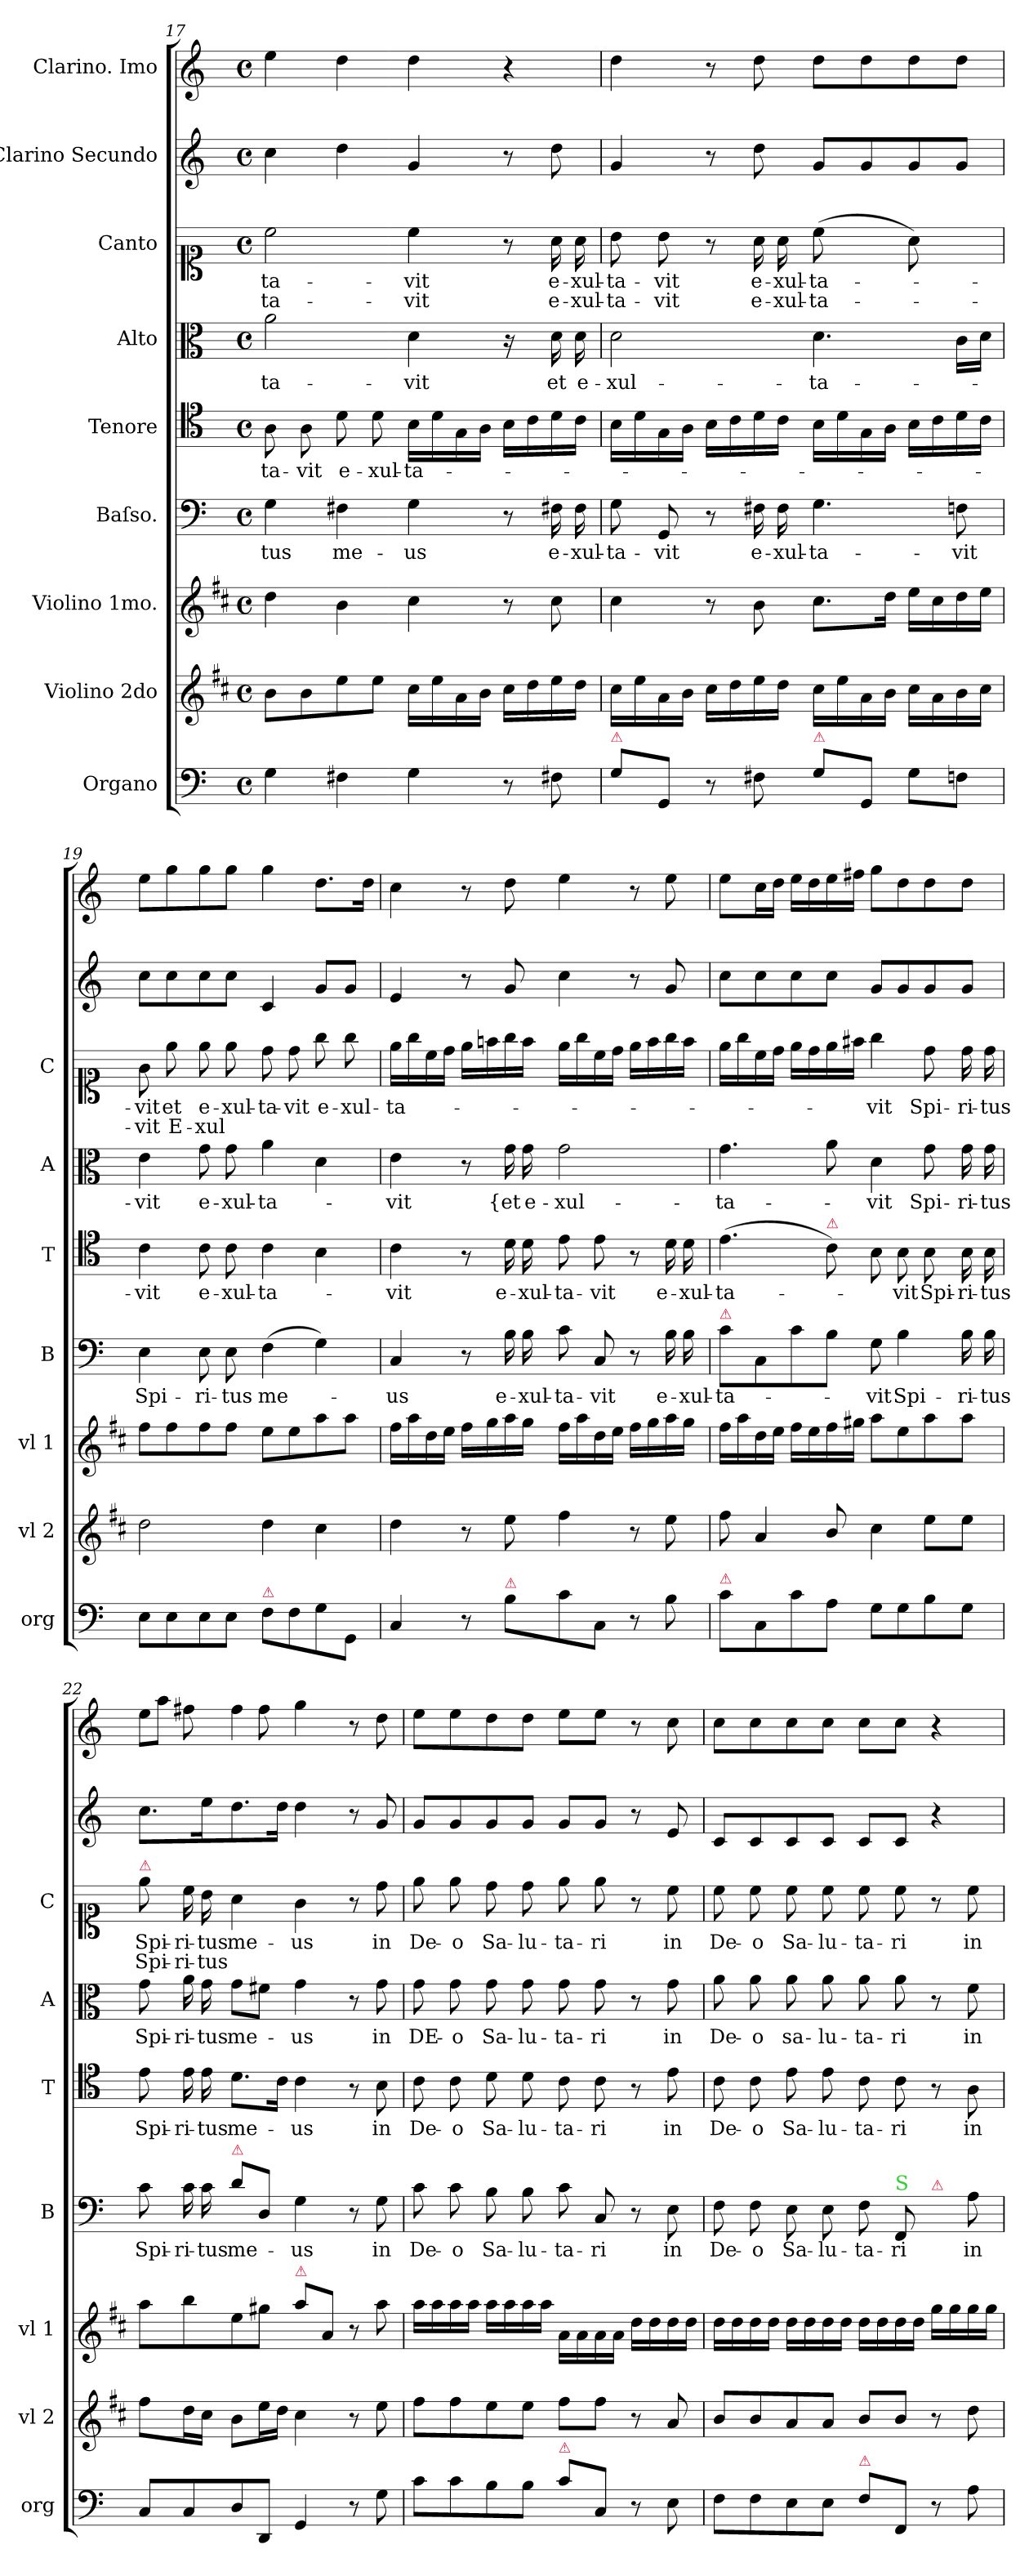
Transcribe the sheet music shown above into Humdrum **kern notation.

**kern	**kern	**kern	**kern	**text	**kern	**text	**kern	**text	**kern	**text	**text	**kern	**kern
*part9	*part8	*part7	*part6	*part6	*part5	*part5	*part4	*part4	*part3	*part3	*part3	*part2	*part1
*staff9	*staff8	*staff7	*staff6	*staff6	*staff5	*staff5	*staff4	*staff4	*staff3	*staff3	*staff3	*staff2	*staff1
*I"Organo	*I"Violino 2do	*I"Violino 1mo.	*I"Baſso.	*	*I"Tenore	*	*I"Alto	*	*I"Canto	*	*	*I"Clarino Secundo	*I"Clarino. Imo
*I'org	*I'vl 2	*I'vl 1	*I'B	*	*I'T	*	*I'A	*	*I'C	*	*	*	*
*clefF4	*clefG2	*clefG2	*clefF4	*	*clefC4	*	*clefC3	*	*clefC1	*	*	*clefG2	*clefG2
*	*ITrd1c2	*ITrd1c2	*	*	*	*	*	*	*	*	*	*	*
*k[]	*k[]	*k[]	*k[]	*	*k[]	*	*k[]	*	*k[]	*	*	*k[]	*k[]
*C:	*C:	*C:	*C:	*	*C:	*	*C:	*	*C:	*	*	*C:	*C:
*M4/4	*M4/4	*M4/4	*M4/4	*	*M4/4	*	*M4/4	*	*M4/4	*	*	*M4/4	*M4/4
*met(c)	*met(c)	*met(c)	*met(c)	*	*met(c)	*	*met(c)	*	*met(c)	*	*	*met(c)	*met(c)
=17	=17	=17	=17	=17	=17	=17	=17	=17	=17	=17	=17	=17	=17
!	!	!	!	!	!	!	!	!LO:LY:i	!	!LO:LY:i	!	!	!
4G\	8a\L	4cc\	4G\	-tus	8A\	-ta-	2a\	-ta-	2cc\	-ta-	-ta-	4cc\	4ee\
.	8a\	.	.	.	8A\	-vit	.	.	.	.	.	.	.
4F#X\	8dd\	4a\	4F#X\	me-	8d\	e-	.	.	.	.	.	4dd\	4dd\
.	8dd\J	.	.	.	8d\	-xul-	.	.	.	.	.	.	.
!	!	!	!	!	!	!	!	!LO:LY:i	!	!LO:LY:i	!	!	!
4G\	16b\LL	4b\	4G\	-us	16B\LL	-ta-	4d\	-vit	4cc\	-vit	-vit	4g/	4dd\
.	16dd\	.	.	.	16d\	.	.	.	.	.	.	.	.
.	16g\	.	.	.	16G\	.	.	.	.	.	.	.	.
.	16a\JJ	.	.	.	16A\JJ	.	.	.	.	.	.	.	.
!	!	!	!	!	!	!	!LO:N:vis=16	!	!	!	!	!	!
8r	16b\LL	8r	8r	.	16B\LL	.	8r	.	8r	.	.	8r	4r
.	16cc\	.	.	.	16c\	.	.	.	.	.	.	.	.
!	!	!	!	!	!	!	!	!LO:LY:i	!	!LO:LY:i	!	!	!
8F#X\	16dd\	8b\	16F#X\	e-	16d\	.	16d\	et	16a\	e-	e-	8dd\	.
!	!	!	!	!	!	!	!	!LO:LY:i	!	!LO:LY:i	!	!	!
.	16cc\JJ	.	16F#\	-xul-	16c\JJ	.	16d\	e-	16a\	-xul-	-xul-	.	.
=18	=18	=18	=18	=18	=18	=18	=18	=18	=18	=18	=18	=18	=18
!LO:TX:a:color=crimson:t=⚠	!	!	!	!	!	!	!	!	!	!	!	!	!
!	!	!	!	!	!	!	!	!LO:LY:i	!	!LO:LY:i	!	!	!
8G\L	16b\LL	4b\	8G\	-ta-	16B\LL	.	2d\	-xul-	8b\	-ta-	-ta-	4g/	4dd\
.	16dd\	.	.	.	16d\	.	.	.	.	.	.	.	.
!	!	!	!	!	!	!	!	!	!	!LO:LY:i	!	!	!
8GG/J	16g\	.	8GG/	-vit	16G\	.	.	.	8b\	-vit	-vit	.	.
.	16a\JJ	.	.	.	16A\JJ	.	.	.	.	.	.	.	.
8r	16b\LL	8r	8r	.	16B\LL	.	.	.	8r	.	.	8r	8r
.	16cc\	.	.	.	16c\	.	.	.	.	.	.	.	.
!	!	!	!	!LO:LY:i	!	!	!	!	!	!LO:LY:i	!	!	!
8F#X\	16dd\	8a\	16F#X\	e-	16d\	.	.	.	16a\	e-	e-	8dd\	8dd\
!	!	!	!	!LO:LY:i	!	!	!	!	!	!LO:LY:i	!	!	!
.	16cc\JJ	.	16F#\	-xul-	16c\JJ	.	.	.	16a\	-xul-	-xul-	.	.
!LO:TX:a:color=crimson:t=⚠	!	!	!	!	!	!	!	!	!	!	!	!	!
!	!	!	!	!LO:LY:i	!	!	!	!LO:LY:i	!LO:N:vis=8	!LO:LY:i	!	!	!
8G\L	16b\LL	8.b\L	4.G\	-ta-	16B\LL	.	4.d\	-ta-	(4cc\	-ta-	-ta-	8g/L	8dd\L
.	16dd\	.	.	.	16d\	.	.	.	.	.	.	.	.
8GG/J	16g\	.	.	.	16G\	.	.	.	.	.	.	8g/	8dd\
.	16a\JJ	16cc\Jk	.	.	16A\JJ	.	.	.	.	.	.	.	.
!	!	!	!	!	!	!	!	!	!LO:N:vis=8	!	!	!	!
8G\L	16b\LL	16dd\LL	.	.	16B\LL	.	.	.	4a\)	.	.	8g/	8dd\
.	16g\	16b\	.	.	16c\	.	.	.	.	.	.	.	.
!	!	!	!	!LO:LY:i	!	!	!	!	!	!	!	!	!
8Fn\J	16a\	16cc\	8Fn\	-vit	16d\	.	16c\LL	.	.	.	.	8g/J	8dd\J
.	16b\JJ	16dd\JJ	.	.	16c\JJ	.	16d\JJ	.	.	.	.	.	.
=19	=19	=19	=19	=19	=19	=19	=19	=19	=19	=19	=19	=19	=19
!	!	!	!	!	!	!	!	!LO:LY:i	!	!LO:LY:i	!	!	!
8E\L	2cc\	8ee\L	4E\	Spi-	4c\	-vit	4e\	-vit	8g\	-vit	-vit	8cc\L	8ee\L
!	!	!	!	!	!	!	!	!	!	!LO:LY:i	!	!	!
8E\	.	8ee\	.	.	.	.	.	.	8ee\	et	E-	8cc\	8gg\
!	!	!	!	!	!	!	!	!LO:LY:i	!	!LO:LY:i	!	!	!
8E\	.	8ee\	8E\	-ri-	8c\	e-	8g\	e-	8ee\	e-	-xul	8cc\	8gg\
!	!	!	!	!	!	!	!	!LO:LY:i	!	!LO:LY:i	!	!	!
8E\J	.	8ee\J	8E\	-tus	8c\	-xul-	8g\	-xul-	8ee\	-xul-	.	8cc\J	8gg\J
!LO:TX:a:color=crimson:t=⚠	!	!	!	!	!	!	!	!	!	!	!	!	!
!	!	!	!	!	!	!	!	!LO:LY:i	!	!LO:LY:i	!	!	!
8F\L	4cc\	8dd\L	(4F\	me-	4c\	-ta-	4a\	-ta-	8dd\	-ta-	.	4c/	4gg\
!	!	!	!	!	!	!	!	!	!	!LO:LY:i	!	!	!
8F\	.	8dd\	.	.	.	.	.	.	8dd\	-vit	.	.	.
!	!	!	!	!	!	!	!	!	!	!LO:LY:i	!	!	!
8G\	4b\	8gg\	4G\)	.	4B\	.	4d\	.	8gg\	e-	.	8g/L	8.dd\L
!	!	!	!	!	!	!	!	!	!	!LO:LY:i	!	!	!
8GG/J	.	8gg\J	.	.	.	.	.	.	8gg\	-xul-	.	8g/J	.
.	.	.	.	.	.	.	.	.	.	.	.	.	16dd\Jk
=20	=20	=20	=20	=20	=20	=20	=20	=20	=20	=20	=20	=20	=20
!	!	!	!	!	!	!	!	!LO:LY:i	!	!LO:LY:i	!	!	!
4C/	4cc\	16ee\LL	4C/	-us	4c\	-vit	4e\	-vit	16ee\LL	-ta-	.	4e/	4cc\
.	.	16gg\	.	.	.	.	.	.	16gg\	.	.	.	.
.	.	16cc\	.	.	.	.	.	.	16cc\	.	.	.	.
.	.	16dd\JJ	.	.	.	.	.	.	16dd\JJ	.	.	.	.
8r	8r	16ee\LL	8r	.	8r	.	8r	.	16ee\LL	.	.	8r	8r
.	.	16ff\	.	.	.	.	.	.	16ffn\	.	.	.	.
!LO:TX:a:color=crimson:t=⚠	!	!	!	!	!	!	!	!	!	!	!	!	!
!	!	!	!	!	!	!LO:LY:i	!	!LO:LY:i	!	!	!	!	!
8B\L	8dd\	16gg\	16B\	e-	16d\	e-	16g\	{et	16gg\	.	.	8g/	8dd\
!	!	!	!	!	!	!LO:LY:i	!	!LO:LY:i	!	!	!	!	!
.	.	16ff\JJ	16B\	-xul-	16d\	-xul-	16g\	e-	16ff\JJ	.	.	.	.
!	!	!	!	!	!	!LO:LY:i	!	!LO:LY:i	!	!	!	!	!
8c\	4ee\	16ee\LL	8c\	-ta-	8e\	-ta-	2g\	-xul-	16ee\LL	.	.	4cc\	4ee\
.	.	16gg\	.	.	.	.	.	.	16gg\	.	.	.	.
!	!	!	!	!	!	!LO:LY:i	!	!	!	!	!	!	!
8C/J	.	16cc\	8C/	-vit	8e\	-vit	.	.	16cc\	.	.	.	.
.	.	16dd\JJ	.	.	.	.	.	.	16dd\JJ	.	.	.	.
8r	8r	16ee\LL	8r	.	8r	.	.	.	16ee\LL	.	.	8r	8r
.	.	16ff\	.	.	.	.	.	.	16ff\	.	.	.	.
!	!	!	!	!LO:LY:i	!	!LO:LY:i	!	!	!	!	!	!	!
8B\	8dd\	16gg\	16B\	e-	16d\	e-	.	.	16gg\	.	.	8g/	8ee\
!	!	!	!	!LO:LY:i	!	!LO:LY:i	!	!	!	!	!	!	!
.	.	16ff\JJ	16B\	-xul-	16d\	-xul-	.	.	16ff\JJ	.	.	.	.
=21	=21	=21	=21	=21	=21	=21	=21	=21	=21	=21	=21	=21	=21
!	!	!	!LO:TX:a:color=crimson:t=⚠	!	!	!	!	!	!	!	!	!	!
!LO:TX:a:color=crimson:t=⚠	!	!	!	!	!	!	!	!	!	!	!	!	!
!	!	!	!	!LO:LY:i	!	!LO:LY:i	!	!LO:LY:i	!	!	!	!	!
8c\L	8ee\	16ee\LL	8c\L	-ta-	(4.e\	-ta-	4.g\	-ta-	16ee\LL	.	.	8cc\L	8ee\L
.	.	16gg\	.	.	.	.	.	.	16gg\	.	.	.	.
8C/	4g/	16cc\	8C/	.	.	.	.	.	16cc\	.	.	8cc\	16cc\L
.	.	16dd\JJ	.	.	.	.	.	.	16dd\JJ	.	.	.	16dd\JJ
8c\	.	16ee\LL	8c\	.	.	.	.	.	16ee\LL	.	.	8cc\	16ee\LL
.	.	16dd\	.	.	.	.	.	.	16dd\	.	.	.	16dd\
!	!	!	!	!	!LO:TX:a:color=crimson:t=⚠	!	!	!	!	!	!	!	!
8A\J	8a/	16ee\	8B\J	.	8c\)	.	8a\	.	16ee\	.	.	8cc\J	16ee\
.	.	16ff#X\JJ	.	.	.	.	.	.	16ff#X\JJ	.	.	.	16ff#X\JJ
!	!	!	!	!LO:LY:i	!	!	!	!LO:LY:i	!	!LO:LY:i	!	!	!
8G\L	4b\	8gg\L	8G\	-vit	8B\	.	4d\	-vit	4gg\	-vit	.	8g/L	8gg\L
8G\	.	8dd\	4B\	Spi-	8B\	-vit	.	.	.	.	.	8g/	8dd\
8B\	8dd\L	8gg\	.	.	8B\	Spi-	8g\	Spi-	8dd\	Spi-	.	8g/	8dd\
8G\J	8dd\J	8gg\J	16B\	-ri-	16B\	-ri-	16g\	-ri-	16dd\	-ri-	.	8g/J	8dd\J
.	.	.	16B\	-tus	16B\	-tus	16g\	-tus	16dd\	-tus	.	.	.
=22	=22	=22	=22	=22	=22	=22	=22	=22	=22	=22	=22	=22	=22
!	!	!	!	!	!	!	!	!	!LO:TX:a:color=crimson:t=⚠	!	!	!	!
!	!	!	!	!LO:LY:i	!	!LO:LY:i	!	!LO:LY:i	!	!LO:LY:i	!	!	!LO:N:vis=8
8C/L	8ee\L	8gg\L	8c\	Spi-	8e\	Spi-	8g\	Spi-	8ee\	Spi-	Spi-	8.cc\L	16ee\L
!	!	!	!	!	!	!	!	!	!	!	!	!	!LO:N:vis=8
.	.	.	.	.	.	.	.	.	.	.	.	.	16aa\J
!	!	!	!	!LO:LY:i	!	!LO:LY:i	!	!LO:LY:i	!	!LO:LY:i	!	!	!
8C/	16cc\L	8aa\	16c\	-ri-	16e\	-ri-	16a\	-ri-	16cc\	-ri-	-ri-	.	8ff#X\
!	!	!	!	!LO:LY:i	!	!LO:LY:i	!	!LO:LY:i	!	!LO:LY:i	!	!	!
.	16b\JJ	.	16c\	-tus	16e\	-tus	16g\	-tus	16b\	-tus	-tus	16ee\K	.
!	!	!	!LO:TX:a:color=crimson:t=⚠	!	!	!	!	!	!	!	!	!	!
!	!	!	!	!	!	!	!	!	!	!	!	!	!LO:N:vis=4
8D/	8a\L	8dd\	8d\L	me-	8.d\L	me-	8g\L	me-	4a\	me-	.	8.dd\	8ff#\
8DD/J	16dd\L	8ff#X\J	8D/J	.	.	.	8f#X\J	.	.	.	.	.	8ff#\
.	16cc\JJ	.	.	.	16c\Jk	.	.	.	.	.	.	16dd\Jk	.
!	!	!LO:TX:a:color=crimson:t=⚠	!	!	!	!	!	!	!	!	!	!	!
4GG/	4b\	8gg\L	4G\	-us	4c\	-us	4g\	-us	4g\	-us	.	4dd\	4gg\
.	.	8g/J	.	.	.	.	.	.	.	.	.	.	.
8r	8r	8r	8r	.	8r	.	8r	.	8r	.	.	8r	8r
8G\	8dd\	8gg\	8G\	in	8B\	in	8g\	in	8dd\	in	.	8g/	8dd\
=23	=23	=23	=23	=23	=23	=23	=23	=23	=23	=23	=23	=23	=23
8c\L	8ee\L	16gg\LL	8c\	De-	8c\	De-	8g\	DE-	8ee\	De-	.	8g/L	8ee\L
.	.	16gg\	.	.	.	.	.	.	.	.	.	.	.
8c\	8ee\	16gg\	8c\	-o	8c\	-o	8g\	-o	8ee\	-o	.	8g/	8ee\
.	.	16gg\JJ	.	.	.	.	.	.	.	.	.	.	.
8B\	8dd\	16gg\LL	8B\	Sa-	8d\	Sa-	8g\	Sa-	8dd\	Sa-	.	8g/	8dd\
.	.	16gg\	.	.	.	.	.	.	.	.	.	.	.
8B\J	8dd\J	16gg\	8B\	-lu-	8d\	-lu-	8g\	-lu-	8dd\	-lu-	.	8g/J	8dd\J
.	.	16gg\JJ	.	.	.	.	.	.	.	.	.	.	.
!LO:TX:a:color=crimson:t=⚠	!	!	!	!	!	!	!	!	!	!	!	!	!
8c\L	8ee\L	16g\LL	8c\	-ta-	8c\	-ta-	8g\	-ta-	8ee\	-ta-	.	8g/L	8ee\L
.	.	16g\	.	.	.	.	.	.	.	.	.	.	.
8C/J	8ee\J	16g\	8C/	-ri	8c\	-ri	8g\	-ri	8ee\	-ri	.	8g/J	8ee\J
.	.	16g\JJ	.	.	.	.	.	.	.	.	.	.	.
8r	8r	16cc\LL	8r	.	8r	.	8r	.	8r	.	.	8r	8r
.	.	16cc\	.	.	.	.	.	.	.	.	.	.	.
!	!	!	!	!LO:LY:i	!	!LO:LY:i	!	!LO:LY:i	!	!LO:LY:i	!	!	!
8E\	8g/	16cc\	8E\	in	8e\	in	8g\	in	8cc\	in	.	8e/	8cc\
.	.	16cc\JJ	.	.	.	.	.	.	.	.	.	.	.
=24	=24	=24	=24	=24	=24	=24	=24	=24	=24	=24	=24	=24	=24
!	!	!	!	!LO:LY:i	!	!LO:LY:i	!	!LO:LY:i	!	!LO:LY:i	!	!	!
8F\L	8a/L	16cc\LL	8F\	De-	8c\	De-	8a\	De-	8cc\	De-	.	8c/L	8cc\L
.	.	16cc\	.	.	.	.	.	.	.	.	.	.	.
!	!	!	!	!LO:LY:i	!	!LO:LY:i	!	!LO:LY:i	!	!LO:LY:i	!	!	!
8F\	8a/	16cc\	8F\	-o	8c\	-o	8a\	-o	8cc\	-o	.	8c/	8cc\
.	.	16cc\JJ	.	.	.	.	.	.	.	.	.	.	.
!	!	!	!	!LO:LY:i	!	!LO:LY:i	!	!LO:LY:i	!	!LO:LY:i	!	!	!
8E\	8g/	16cc\LL	8E\	Sa-	8e\	Sa-	8a\	sa-	8cc\	Sa-	.	8c/	8cc\
.	.	16cc\	.	.	.	.	.	.	.	.	.	.	.
!	!	!	!	!LO:LY:i	!	!LO:LY:i	!	!LO:LY:i	!	!LO:LY:i	!	!	!
8E\J	8g/J	16cc\	8E\	-lu-	8e\	-lu-	8a\	-lu-	8cc\	-lu-	.	8c/J	8cc\J
.	.	16cc\JJ	.	.	.	.	.	.	.	.	.	.	.
!LO:TX:a:color=crimson:t=⚠	!	!	!	!	!	!	!	!	!	!	!	!	!
!	!	!	!	!LO:LY:i	!	!LO:LY:i	!	!LO:LY:i	!	!LO:LY:i	!	!	!
8F\L	8a/L	16cc\LL	8F\	-ta-	8c\	-ta-	8a\	-ta-	8cc\	-ta-	.	8c/L	8cc\L
.	.	16cc\	.	.	.	.	.	.	.	.	.	.	.
!	!	!	!LO:TX:a:color=limegreen:t=S	!	!	!	!	!	!	!	!	!	!
!	!	!	!	!LO:LY:i	!	!LO:LY:i	!	!LO:LY:i	!	!LO:LY:i	!	!	!
8FF/J	8a/J	16cc\	8FF	-ri	8c\	-ri	8a\	-ri	8cc\	-ri	.	8c/J	8cc\J
.	.	16cc\JJ	.	.	.	.	.	.	.	.	.	.	.
!	!	!	!LO:TX:a:color=crimson:t=⚠	!	!	!	!	!	!	!	!	!	!
8r	8r	16ff\LL	8ryy	.	8r	.	8r	.	8r	.	.	4r	4r
.	.	16ff\	.	.	.	.	.	.	.	.	.	.	.
!	!	!	!	!LO:LY:i	!	!LO:LY:i	!	!LO:LY:i	!	!LO:LY:i	!	!	!
8A\	8cc\	16ff\	8A\	in	8A\	in	8f\	in	8cc\	in	.	.	.
.	.	16ff\JJ	.	.	.	.	.	.	.	.	.	.	.
=	=	=	=	=	=	=	=	=	=	=	=	=	=
*-	*-	*-	*-	*-	*-	*-	*-	*-	*-	*-	*-	*-	*-
